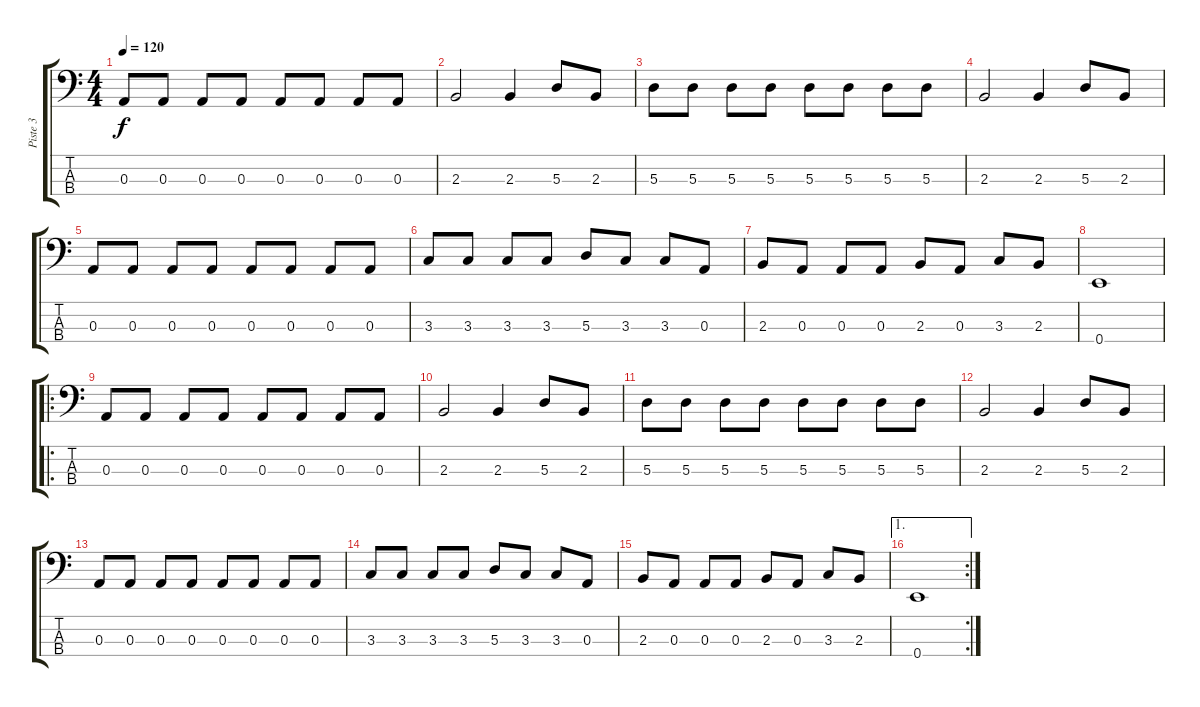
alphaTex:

\track ("Piste 3" "Piste 3") {instrument electricbassfinger}
\staff {score tabs}
\tuning (G2 D2 A1 E1) {hide}
\ts (4 4)
\tempo 120
\clef f4
\ks c
0.3.8{dy f} 0.3.8 0.3.8 0.3.8 0.3.8 0.3.8 0.3.8 0.3.8 |
2.3.2 2.3.4 5.3.8 2.3.8 |
5.3.8 5.3.8 5.3.8 5.3.8 5.3.8 5.3.8 5.3.8 5.3.8 |
2.3.2 2.3.4 5.3.8 2.3.8 |
0.3.8 0.3.8 0.3.8 0.3.8 0.3.8 0.3.8 0.3.8 0.3.8 |
3.3.8 3.3.8 3.3.8 3.3.8 5.3.8 3.3.8 3.3.8 0.3.8 |
2.3.8 0.3.8 0.3.8 0.3.8 2.3.8 0.3.8 3.3.8 2.3.8 |
0.4.1 |
\ro
0.3.8 0.3.8 0.3.8 0.3.8 0.3.8 0.3.8 0.3.8 0.3.8 |
2.3.2 2.3.4 5.3.8 2.3.8 |
5.3.8 5.3.8 5.3.8 5.3.8 5.3.8 5.3.8 5.3.8 5.3.8 |
2.3.2 2.3.4 5.3.8 2.3.8 |
0.3.8 0.3.8 0.3.8 0.3.8 0.3.8 0.3.8 0.3.8 0.3.8 |
3.3.8 3.3.8 3.3.8 3.3.8 5.3.8 3.3.8 3.3.8 0.3.8 |
2.3.8 0.3.8 0.3.8 0.3.8 2.3.8 0.3.8 3.3.8 2.3.8 |
\ae 1
\rc 2
0.4.1
